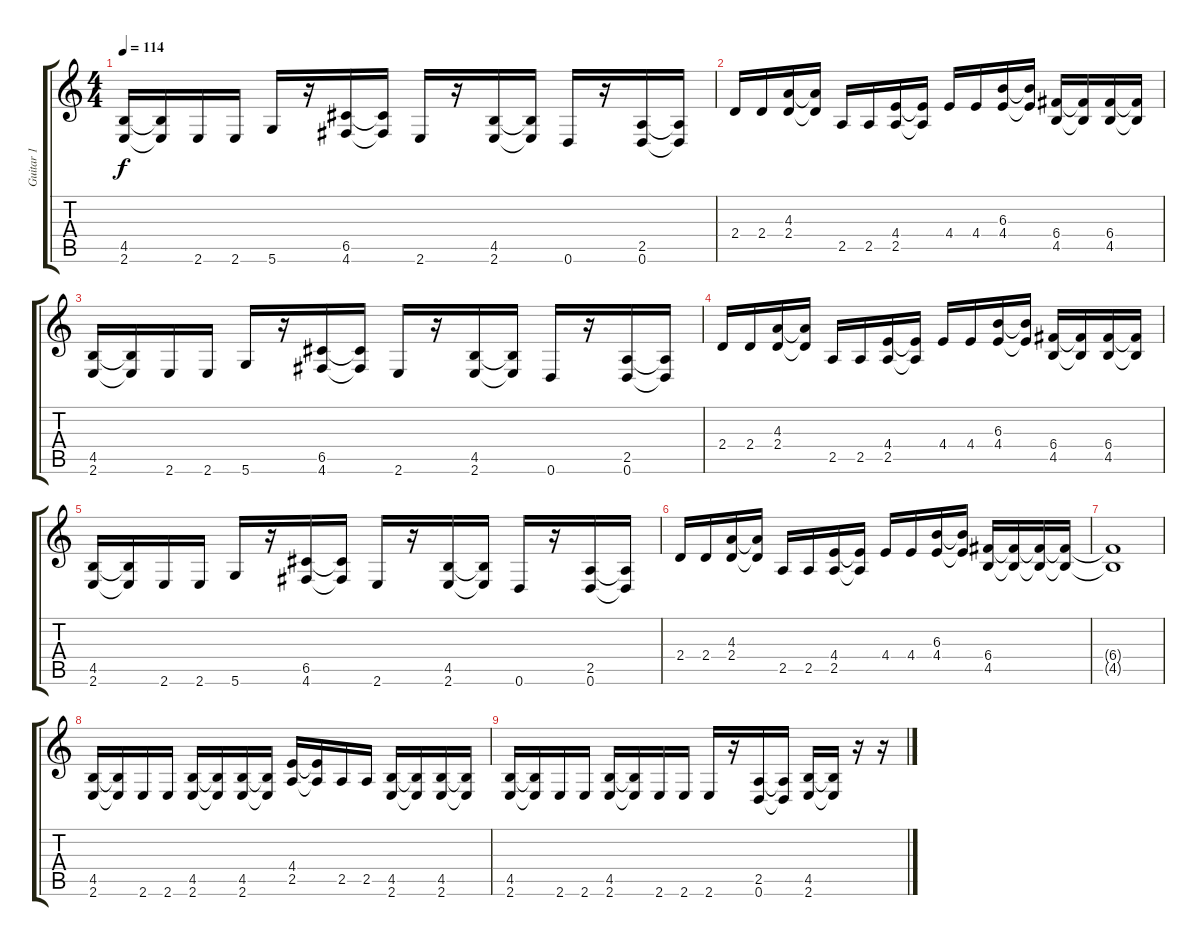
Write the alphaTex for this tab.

\track ("Guitar 1" "Guitar 1") {instrument distortionguitar}
\staff {score tabs}
\tuning (D4 A3 F3 C3 G2 D2) {hide}
\ts (4 4)
\tempo 114
\clef g2
\ks c
(4.5 2.6).16{dy f} (4.5{t} 2.6{t}).16 2.6.16 2.6.16 5.6.16 r.16 (6.5 4.6).16 (6.5{t} 4.6{t}).16 2.6.16 r.16 (4.5 2.6).16 (4.5{t} 2.6{t}).16 0.6.16 r.16 (2.5 0.6).16 (2.5{t} 0.6{t}).16 |
2.4.16 2.4.16 (4.3 2.4).16 (4.3{t} 2.4{t}).16 2.5.16 2.5.16 (4.4 2.5).16 (4.4{t} 2.5{t}).16 4.4.16 4.4.16 (6.3 4.4).16 (6.3{t} 4.4{t}).16 (6.4 4.5).16 (6.4{t} 4.5{t}).16 (6.4 4.5).16 (6.4{t} 4.5{t}).16 |
(4.5 2.6).16 (4.5{t} 2.6{t}).16 2.6.16 2.6.16 5.6.16 r.16 (6.5 4.6).16 (6.5{t} 4.6{t}).16 2.6.16 r.16 (4.5 2.6).16 (4.5{t} 2.6{t}).16 0.6.16 r.16 (2.5 0.6).16 (2.5{t} 0.6{t}).16 |
2.4.16 2.4.16 (4.3 2.4).16 (4.3{t} 2.4{t}).16 2.5.16 2.5.16 (4.4 2.5).16 (4.4{t} 2.5{t}).16 4.4.16 4.4.16 (6.3 4.4).16 (6.3{t} 4.4{t}).16 (6.4 4.5).16 (6.4{t} 4.5{t}).16 (6.4 4.5).16 (6.4{t} 4.5{t}).16 |
(4.5 2.6).16 (4.5{t} 2.6{t}).16 2.6.16 2.6.16 5.6.16 r.16 (6.5 4.6).16 (6.5{t} 4.6{t}).16 2.6.16 r.16 (4.5 2.6).16 (4.5{t} 2.6{t}).16 0.6.16 r.16 (2.5 0.6).16 (2.5{t} 0.6{t}).16 |
2.4.16 2.4.16 (4.3 2.4).16 (4.3{t} 2.4{t}).16 2.5.16 2.5.16 (4.4 2.5).16 (4.4{t} 2.5{t}).16 4.4.16 4.4.16 (6.3 4.4).16 (6.3{t} 4.4{t}).16 (6.4 4.5).16 (6.4{t} 4.5{t}).16 (6.4{t} 4.5{t}).16 (6.4{t} 4.5{t}).16 |
(6.4{t} 4.5{t}).1 |
(4.5 2.6).16 (4.5{t} 2.6{t}).16 2.6.16 2.6.16 (4.5 2.6).16 (4.5{t} 2.6{t}).16 (4.5 2.6).16 (4.5{t} 2.6{t}).16 (4.4 2.5).16 (4.4{t} 2.5{t}).16 2.5.16 2.5.16 (4.5 2.6).16 (4.5{t} 2.6{t}).16 (4.5 2.6).16 (4.5{t} 2.6{t}).16 |
(4.5 2.6).16 (4.5{t} 2.6{t}).16 2.6.16 2.6.16 (4.5 2.6).16 (4.5{t} 2.6{t}).16 2.6.16 2.6.16 2.6.16 r.16 (2.5 0.6).16 (2.5{t} 0.6{t}).16 (4.5 2.6).16 (4.5{t} 2.6{t}).16 r.16 r.16
